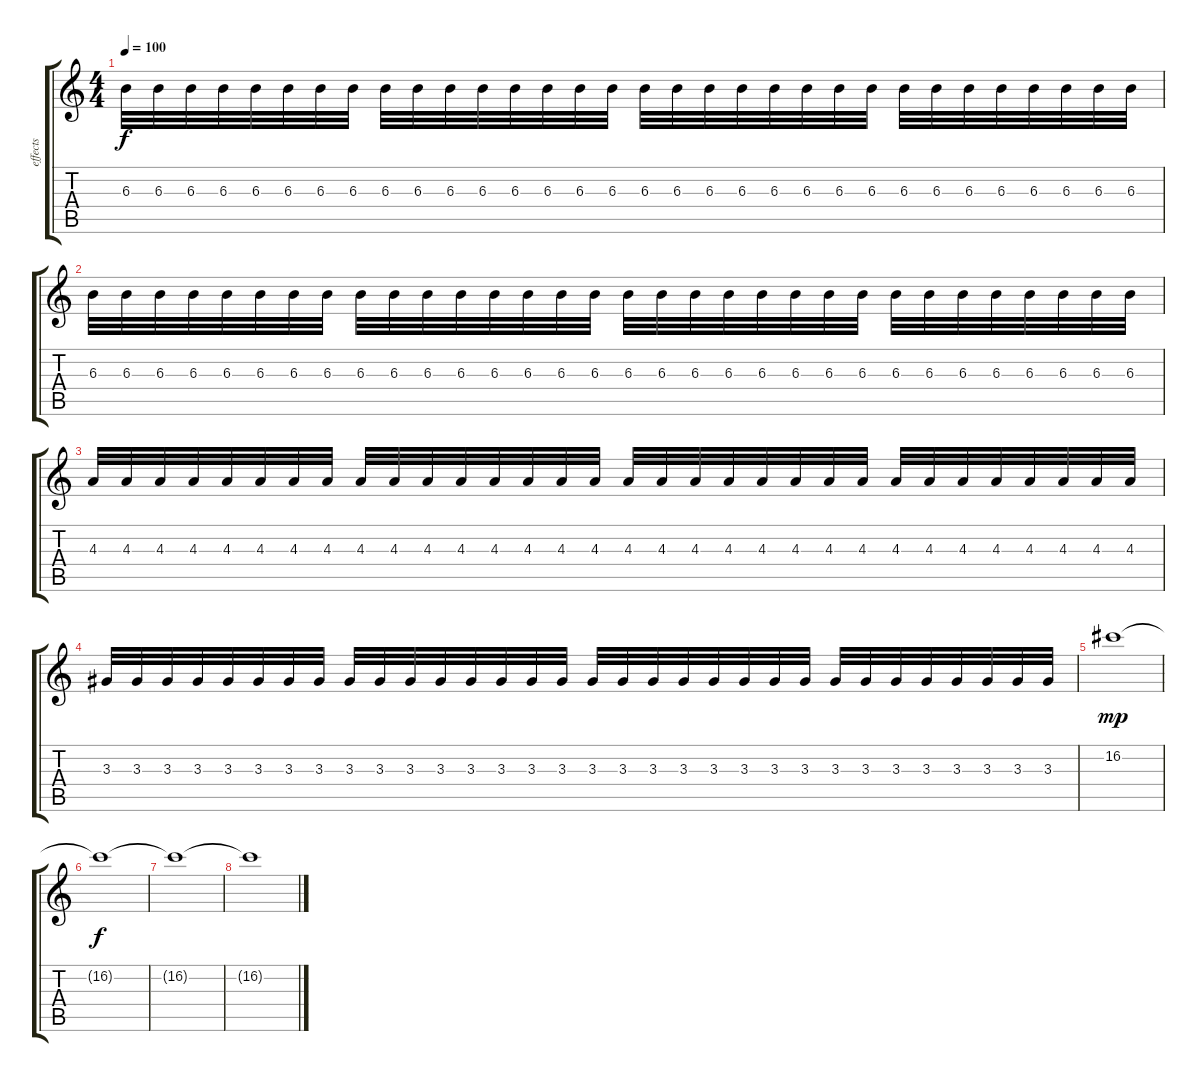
\track ("effects" "effects") {instrument distortionguitar}
\staff {score tabs}
\tuning (D4 A3 F3 C3 G2 C2) {hide}
\ts (4 4)
\tempo 100
\clef g2
\ks c
6.3.32{dy f} 6.3.32 6.3.32 6.3.32 6.3.32 6.3.32 6.3.32 6.3.32 6.3.32 6.3.32 6.3.32 6.3.32 6.3.32 6.3.32 6.3.32 6.3.32 6.3.32 6.3.32 6.3.32 6.3.32 6.3.32 6.3.32 6.3.32 6.3.32 6.3.32 6.3.32 6.3.32 6.3.32 6.3.32 6.3.32 6.3.32 6.3.32 |
6.3.32 6.3.32 6.3.32 6.3.32 6.3.32 6.3.32 6.3.32 6.3.32 6.3.32 6.3.32 6.3.32 6.3.32 6.3.32 6.3.32 6.3.32 6.3.32 6.3.32 6.3.32 6.3.32 6.3.32 6.3.32 6.3.32 6.3.32 6.3.32 6.3.32 6.3.32 6.3.32 6.3.32 6.3.32 6.3.32 6.3.32 6.3.32 |
4.3.32 4.3.32 4.3.32 4.3.32 4.3.32 4.3.32 4.3.32 4.3.32 4.3.32 4.3.32 4.3.32 4.3.32 4.3.32 4.3.32 4.3.32 4.3.32 4.3.32 4.3.32 4.3.32 4.3.32 4.3.32 4.3.32 4.3.32 4.3.32 4.3.32 4.3.32 4.3.32 4.3.32 4.3.32 4.3.32 4.3.32 4.3.32 |
3.3.32 3.3.32 3.3.32 3.3.32 3.3.32 3.3.32 3.3.32 3.3.32 3.3.32 3.3.32 3.3.32 3.3.32 3.3.32 3.3.32 3.3.32 3.3.32 3.3.32 3.3.32 3.3.32 3.3.32 3.3.32 3.3.32 3.3.32 3.3.32 3.3.32 3.3.32 3.3.32 3.3.32 3.3.32 3.3.32 3.3.32 3.3.32 |
16.2.1{dy mp volume 13} |
16.2{t}.1{dy f} |
16.2{t}.1 |
16.2{t}.1
